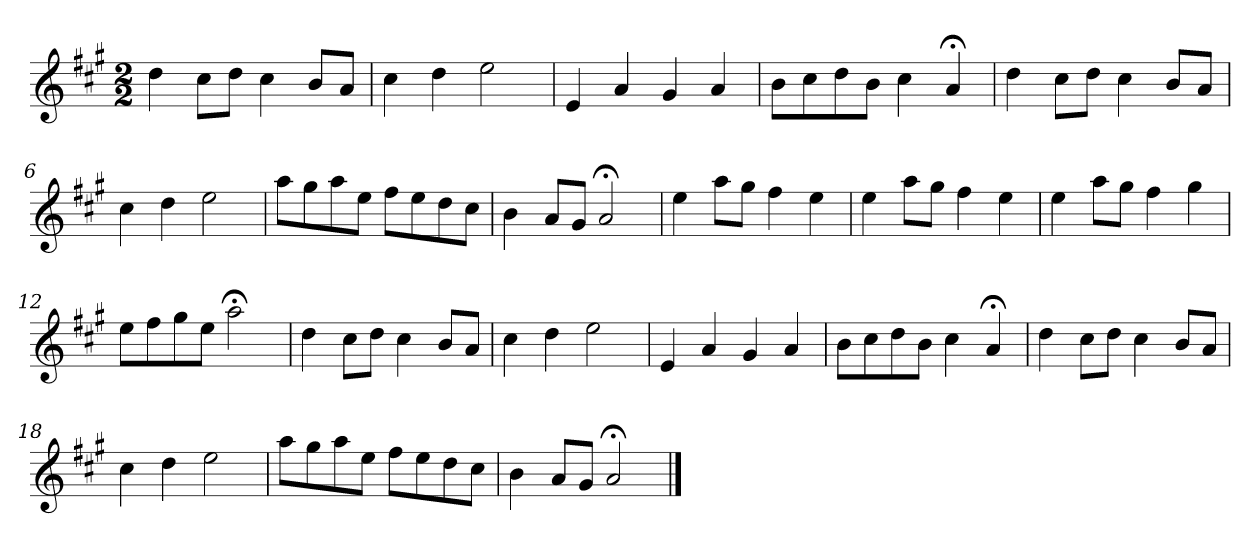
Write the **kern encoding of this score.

**kern
*part1
*staff1
*k[f#c#g#]
*A:
*M2/2
*MM120
=1
4dd
8cc#L
8ddJ
4cc#
8bL
8aJ
=2
4cc#
4dd
2ee
=3
4e
4a
4g#
4a
=4
8bL
8cc#
8dd
8bJ
4cc#
4a;<
=5
4dd
8cc#L
8ddJ
4cc#
8bL
8aJ
=6
4cc#
4dd
2ee
=7
8aaL
8gg#
8aa
8eeJ
8ff#L
8ee
8dd
8cc#J
=8
4b
8aL
8g#J
2a;<
=9
4ee
8aaL
8gg#J
4ff#
4ee
=10
4ee
8aaL
8gg#J
4ff#
4ee
=11
4ee
8aaL
8gg#J
4ff#
4gg#
=12
8eeL
8ff#
8gg#
8eeJ
2aa;<
=13
4dd
8cc#L
8ddJ
4cc#
8bL
8aJ
=14
4cc#
4dd
2ee
=15
4e
4a
4g#
4a
=16
8bL
8cc#
8dd
8bJ
4cc#
4a;<
=17
4dd
8cc#L
8ddJ
4cc#
8bL
8aJ
=18
4cc#
4dd
2ee
=19
8aaL
8gg#
8aa
8eeJ
8ff#L
8ee
8dd
8cc#J
=20
4b
8aL
8g#J
2a;<
==
*-
